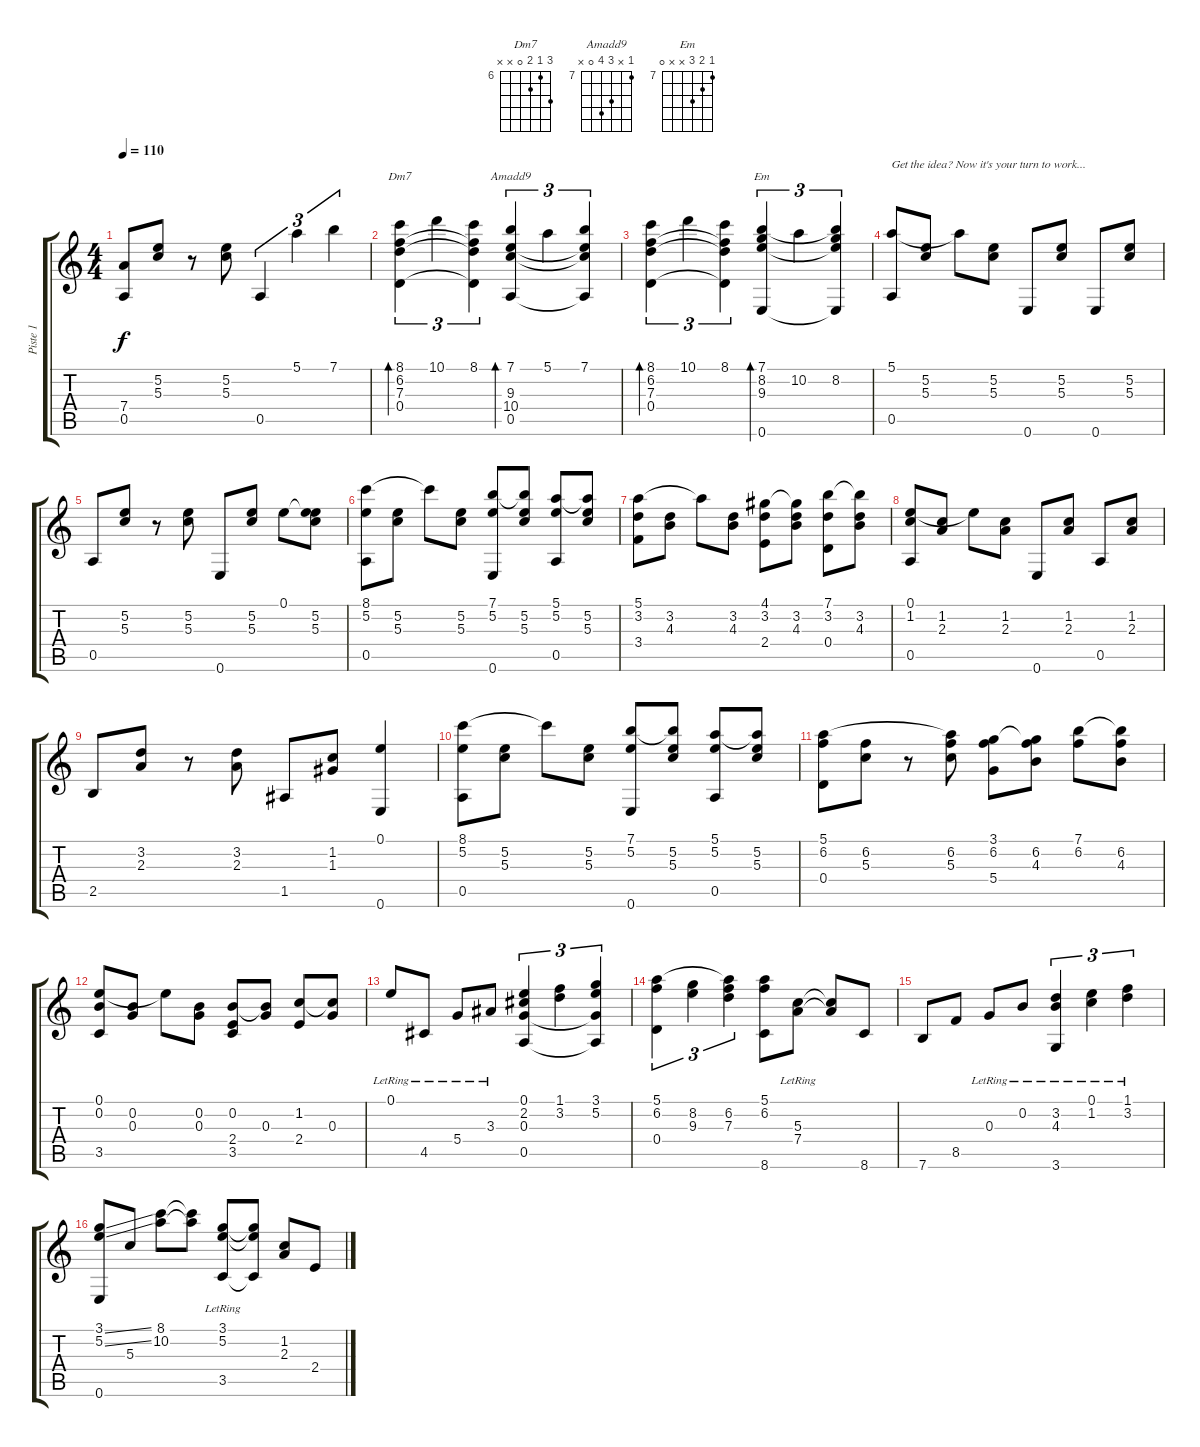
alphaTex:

\track ("Piste 1" "Piste 1") {instrument acousticguitarnylon}
\staff {score tabs}
\tuning (E4 B3 G3 D3 A2 E2) {hide}
\chord ("Dm7" 8 6 7 0 x x) {firstfret 6}
\chord ("Amadd9" 7 x 9 10 0 x) {firstfret 7}
\chord ("Em" 7 8 9 x x 0) {firstfret 7}
\ts (4 4)
\tempo 110
\clef g2
\ks c
(7.4 0.5).8{dy f} (5.2 5.3).8 r.8 (5.2 5.3).8 0.5.4{tu (3 2)} 5.1.4{tu (3 2)} 7.1.4{tu (3 2)} |
(8.1 6.2 7.3 0.4).4{tu (3 2) bd 120 ch "Dm7"} 10.1.4{tu (3 2)} (8.1 6.2{t} 7.3{t} 0.4{t}).4{tu (3 2)} (7.1 9.3 10.4 0.5).4{tu (3 2) bd 120 ch "Amadd9"} 5.1.4{tu (3 2)} (7.1 9.3{t} 10.4{t} 0.5{t}).4{tu (3 2)} |
(8.1 6.2 7.3 0.4).4{tu (3 2) bd 120} 10.1.4{tu (3 2)} (8.1 6.2{t} 7.3{t} 0.4{t}).4{tu (3 2)} (7.1 8.2 9.3 0.6).4{tu (3 2) bd 120 ch "Em"} 10.2.4{tu (3 2)} (7.1{t} 8.2 9.3{t} 0.6{t}).4{tu (3 2)} |
(5.1 0.5).8{txt "Get the idea? Now it's your turn to work..."} (5.2 5.3).8 5.1{t}.8 (5.2 5.3).8 0.6.8 (5.2 5.3).8 0.6.8 (5.2 5.3).8 |
0.5.8 (5.2 5.3).8 r.8 (5.2 5.3).8 0.6.8 (5.2 5.3).8 0.1.8 (0.1{t} 5.2 5.3).8 |
(8.1 5.2 0.5).8 (5.2 5.3).8 8.1{t}.8 (5.2 5.3).8 (7.1 5.2 0.6).8 (7.1{t} 5.2 5.3).8 (5.1 5.2 0.5).8 (5.1{t} 5.2 5.3).8 |
(5.1 3.2 3.4).8 (3.2 4.3).8 5.1{t}.8 (3.2 4.3).8 (4.1 3.2 2.4).8 (4.1{t} 3.2 4.3).8 (7.1 3.2 0.4).8 (7.1{t} 3.2 4.3).8 |
(0.1 1.2 0.5).8 (1.2 2.3).8 0.1{t}.8 (1.2 2.3).8 0.6.8 (1.2 2.3).8 0.5.8 (1.2 2.3).8 |
2.5.8 (3.2 2.3).8 r.8 (3.2 2.3).8 1.5.8 (1.2 1.3).8 (0.1 0.6).4 |
(8.1 5.2 0.5).8 (5.2 5.3).8 8.1{t}.8 (5.2 5.3).8 (7.1 5.2 0.6).8 (7.1{t} 5.2 5.3).8 (5.1 5.2 0.5).8 (5.1{t} 5.2 5.3).8 |
(5.1 6.2 0.4).8 (6.2 5.3).8 r.8 (5.1{t} 6.2 5.3).8 (3.1 6.2 5.4).8 (3.1{t} 6.2 4.3).8 (7.1 6.2).8 (7.1{t} 6.2 4.3).8 |
(0.1 0.2 3.5).8 (0.2 0.3).8 0.1{t}.8 (0.2 0.3).8 (0.2 2.4 3.5).8 (0.2{t} 0.3).8 (1.2 2.4).8 (1.2{t} 0.3).8 |
0.1{lr}.8 4.5{lr}.8 5.4{lr}.8 3.3{lr}.8 (0.1 2.2 0.3 0.5).4{tu (3 2)} (1.1 3.2).4{tu (3 2)} (3.1 5.2 0.3{t} 0.5{t}).4{tu (3 2)} |
(5.1 6.2 0.4).4{tu (3 2)} (8.2 9.3).4{tu (3 2)} (5.1{t} 6.2 7.3).4{tu (3 2)} (5.1 6.2 8.6).8 (5.3 7.4{lr}).8 (5.3{t} 7.4{t}).8 8.6.8 |
7.6.8 8.5.8 0.3{lr}.8 0.2{lr}.8 (3.2 4.3 3.6{lr}).4{tu (3 2)} (0.1{lr} 1.2).4{tu (3 2)} (1.1{lr} 3.2).4{tu (3 2)} |
(3.1{ss} 5.2{ss} 0.6).8 5.3.8 (8.1 10.2).8 (8.1{t} 10.2{t}).8 (3.1 5.2 3.5{lr}).8 (3.1{t} 5.2{t} 3.5{t}).8 (1.2 2.3).8 2.4.8
